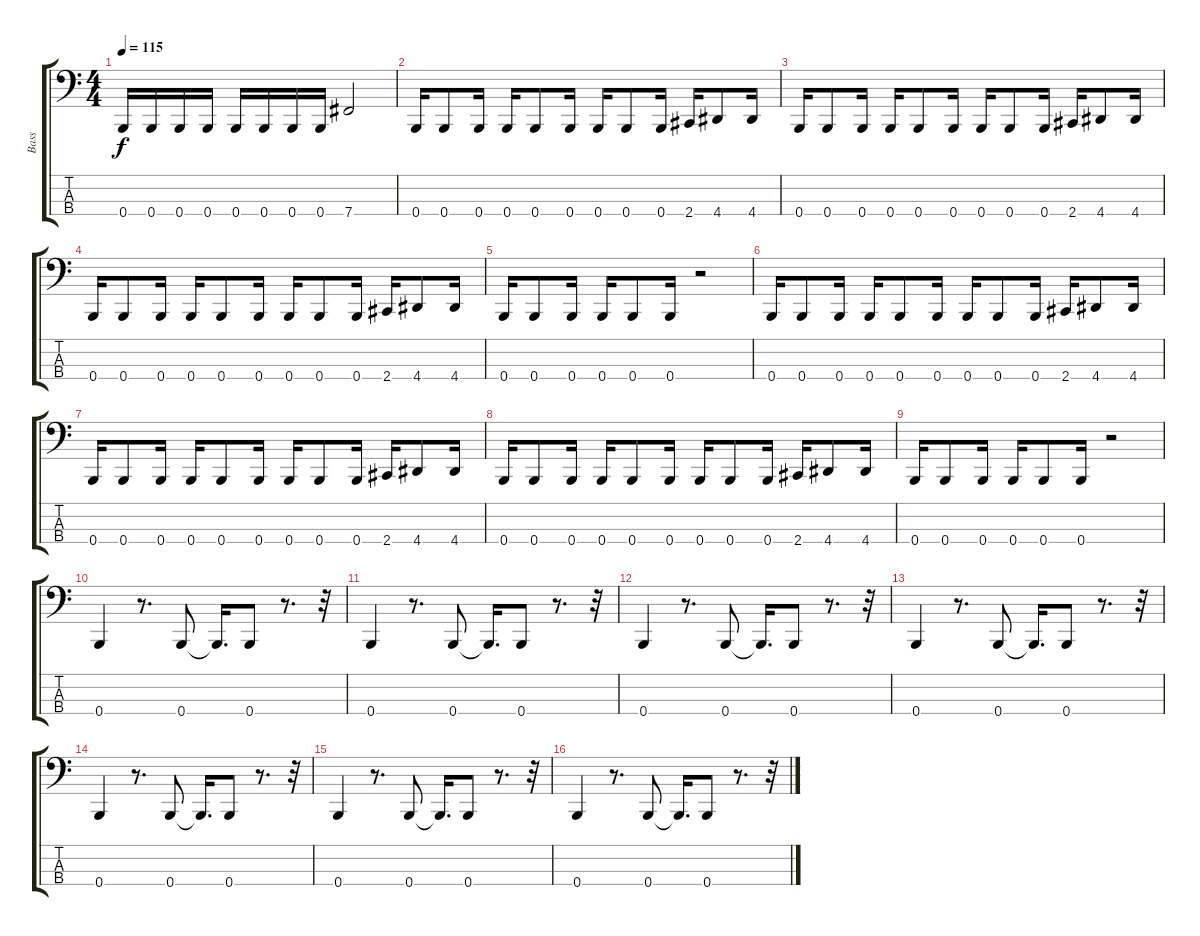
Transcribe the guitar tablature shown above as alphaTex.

\track ("Bass" "Bass") {instrument electricbasspick}
\staff {score tabs}
\tuning (E2 B1 Gb1 B0) {hide}
\ts (4 4)
\tempo 115
\clef f4
\ks c
0.4.16{dy f} 0.4.16 0.4.16 0.4.16 0.4.16 0.4.16 0.4.16 0.4.16 7.4.2 |
0.4.16 0.4.8 0.4.16 0.4.16 0.4.8 0.4.16 0.4.16 0.4.8 0.4.16 2.4.16 4.4.8 4.4.16 |
0.4.16 0.4.8 0.4.16 0.4.16 0.4.8 0.4.16 0.4.16 0.4.8 0.4.16 2.4.16 4.4.8 4.4.16 |
0.4.16 0.4.8 0.4.16 0.4.16 0.4.8 0.4.16 0.4.16 0.4.8 0.4.16 2.4.16 4.4.8 4.4.16 |
0.4.16 0.4.8 0.4.16 0.4.16 0.4.8 0.4.16 r.2 |
0.4.16 0.4.8 0.4.16 0.4.16 0.4.8 0.4.16 0.4.16 0.4.8 0.4.16 2.4.16 4.4.8 4.4.16 |
0.4.16 0.4.8 0.4.16 0.4.16 0.4.8 0.4.16 0.4.16 0.4.8 0.4.16 2.4.16 4.4.8 4.4.16 |
0.4.16 0.4.8 0.4.16 0.4.16 0.4.8 0.4.16 0.4.16 0.4.8 0.4.16 2.4.16 4.4.8 4.4.16 |
0.4.16 0.4.8 0.4.16 0.4.16 0.4.8 0.4.16 r.2 |
0.4.4 r.8{d} 0.4.8 0.4{t}.16{d} 0.4.8 r.8{d} r.32 |
0.4.4 r.8{d} 0.4.8 0.4{t}.16{d} 0.4.8 r.8{d} r.32 |
0.4.4 r.8{d} 0.4.8 0.4{t}.16{d} 0.4.8 r.8{d} r.32 |
0.4.4 r.8{d} 0.4.8 0.4{t}.16{d} 0.4.8 r.8{d} r.32 |
0.4.4 r.8{d} 0.4.8 0.4{t}.16{d} 0.4.8 r.8{d} r.32 |
0.4.4 r.8{d} 0.4.8 0.4{t}.16{d} 0.4.8 r.8{d} r.32 |
0.4.4 r.8{d} 0.4.8 0.4{t}.16{d} 0.4.8 r.8{d} r.32
